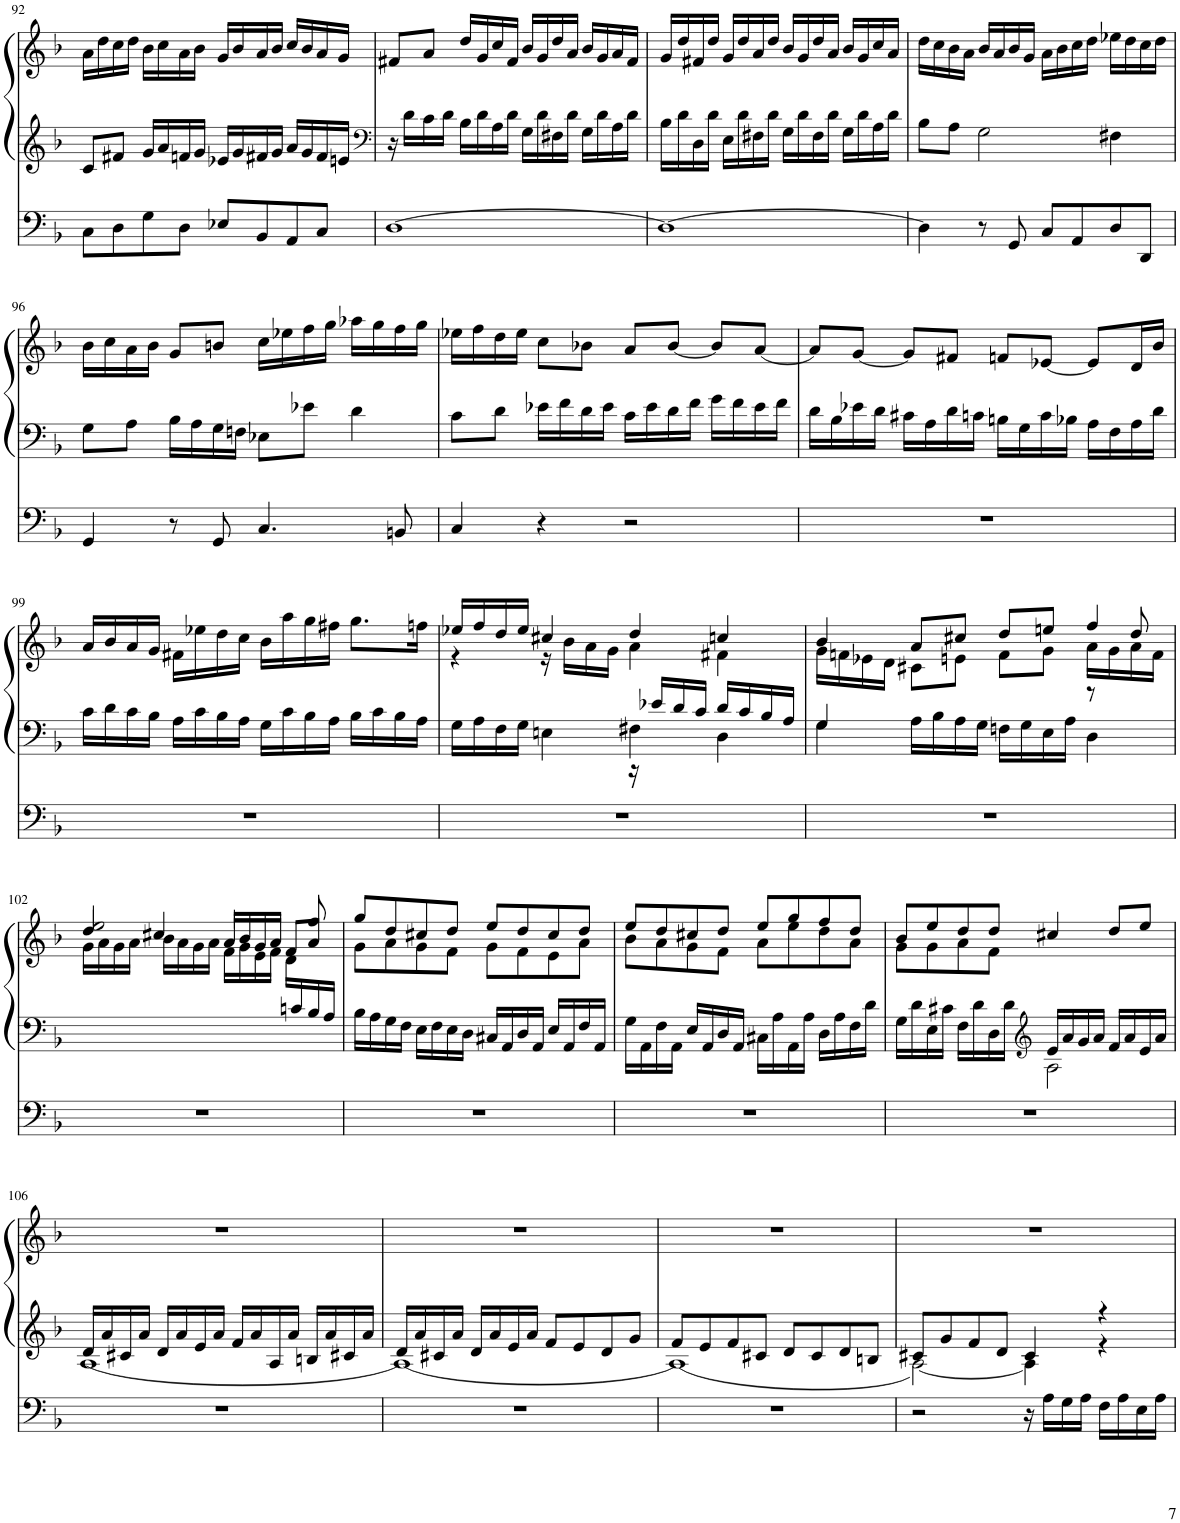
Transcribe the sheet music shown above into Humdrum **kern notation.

**kern	**kern	**kern
*part2	*part1	*part1
*staff3	*staff2	*staff1
*I"Organ	*I"Organ	*
!!LO:PB:g=z
*clefF4	*clefG2	*clefG2
*k[b-]	*k[b-]	*k[b-]
*M4/4	*M4/4	*M4/4
=92	=92	=92
8C\L	8c/L	16a\LL
.	.	16dd\
8D\	8f#X/J	16cc\
.	.	16dd\JJ
8G\	16g/LL	16b-\LL
.	16a/	16cc\
8D\J	16fn/	16a\
.	16g/JJ	16b-\JJ
8E-X/L	16e-X/LL	16g/LL
.	16g/	16b-/
8BB-/	16f#X/	16a/
.	16g/JJ	16b-/JJ
8AA/	16a/LL	16cc/LL
.	16g/	16b-/
8C/J	16f#/	16a/
.	16en/JJ	16g/JJ
=93	=93	=93
*	*clefF4	*
[1D	16r	8f#X/L
.	16d\LL	.
.	16c\	8a/J
.	16d\JJ	.
.	16B-\LL	16dd/LL
.	16d\	16g/
.	16A\	16cc/
.	16d\JJ	16f#/JJ
.	16G\LL	16b-/LL
.	16d\	16g/
.	16F#X\	16dd/
.	16d\JJ	16a/JJ
.	16G\LL	16b-/LL
.	16d\	16g/
.	16A\	16a/
.	16d\JJ	16f#/JJ
=94	=94	=94
1D_	16B-\LL	16g/LL
.	16d\	16dd/
.	16D\	16f#X/
.	16d\JJ	16dd/JJ
.	16E\LL	16g/LL
.	16d\	16dd/
.	16F#X\	16a/
.	16d\JJ	16dd/JJ
.	16G\LL	16b-/LL
.	16d\	16g/
.	16F#\	16dd/
.	16d\JJ	16a/JJ
.	16G\LL	16b-/LL
.	16d\	16g/
.	16A\	16cc/
.	16d\JJ	16a/JJ
=95	=95	=95
4D\]	8B-\L	16dd\LL
.	.	16cc\
.	8A\J	16b-\
.	.	16a\JJ
8r	2G\	16b-/LL
.	.	16a/
8GG/	.	16b-/
.	.	16g/JJ
8C/L	.	16a\LL
.	.	16b-\
8AA/	.	16cc\
.	.	16dd\JJ
8D/	4F#X\	16ee-X\LL
.	.	16dd\
8DD/J	.	16cc\
.	.	16dd\JJ
!!LO:LB:g=z
=96	=96	=96
4GG/	8G\L	16b-\LL
.	.	16cc\
.	8A\J	16a\
.	.	16b-\JJ
8r	16B-\LL	8g/L
.	16A\	.
8GG/	16G\	8bn/J
.	16Fn\JJ	.
4.C/	8E-X\L	16cc\LL
.	.	16ee-X\
.	8e-X\J	16ff\
.	.	16gg\JJ
.	4d\	16aa-X\LL
.	.	16gg\
8BBn/	.	16ff\
.	.	16gg\JJ
=97	=97	=97
4C/	8c\L	16ee-X\LL
.	.	16ff\
.	8d\J	16dd\
.	.	16ee-\JJ
4r	16e-X\LL	8cc\L
.	16f\	.
.	16d\	8b-X\J
.	16e-\JJ	.
2r	16c\LL	8a/L
.	16e-\	.
.	16d\	[8b-/J
.	16f\JJ	.
.	16g\LL	8b-/L]
.	16f\	.
.	16e-\	[8a/J
.	16f\JJ	.
=98	=98	=98
1r	16d\LL	8a/L]
.	16B-\	.
.	16e-X\	[8g/J
.	16d\JJ	.
.	16c#X\LL	8g/L]
.	16A\	.
.	16d\	8f#X/J
.	16cn\JJ	.
.	16Bn\LL	8fn/L
.	16G\	.
.	16c\	[8e-X/J
.	16B-X\JJ	.
.	16A\LL	8e-/L]
.	16F\	.
.	16A\	16d/L
.	16d\JJ	16b-/JJ
!!LO:LB:g=z
=99	=99	=99
1r	16c\LL	16a/LL
.	16d\	16b-/
.	16c\	16a/
.	16B-\JJ	16g/JJ
.	16A\LL	16f#X\LL
.	16c\	16ee-X\
.	16B-\	16dd\
.	16A\JJ	16cc\JJ
.	16G\LL	16b-\LL
.	16c\	16aa\
.	16B-\	16gg\
.	16A\JJ	16ff#X\JJ
.	16B-\LL	8.gg\L
.	16c\	.
.	16B-\	.
.	16A\JJ	16ffn\Jk
=100	=100	=100
*	*^	*^
1r	16G\LL	2ryy	16ee-X/LL	4r
.	16A\	.	16ff/	.
.	16F\	.	16dd/	.
.	16G\JJ	.	16ee-/JJ	.
.	4En\	.	4cc#X/	16r
.	.	.	.	16b-\LL
.	.	.	.	16a\
.	.	.	.	16g\JJ
.	4F#X\	16r	4dd/	4a\
.	.	16e-X/LL	.	.
.	.	16d/	.	.
.	.	16c/JJ	.	.
.	4D\	16d/LL	4ccn/	4f#X\
.	.	16c/	.	.
.	.	16B-/	.	.
.	.	16A/JJ	.	.
=101	=101	=101	=101	=101
*	*	*	*	*^
1r	4G/	4G\	4b-/	16g\LL	2.ryy
.	.	.	.	16fn\	.
.	.	.	.	16e-X\	.
.	.	.	.	16d\JJ	.
.	16A\LL	2.ryy	8a/L	8c#X\L	.
.	16B-\	.	.	.	.
.	16A\	.	8cc#X/J	8en\J	.
.	16G\JJ	.	.	.	.
.	16Fn\LL	.	8dd/L	8f\L	.
.	16G\	.	.	.	.
.	16E\	.	8een/J	8g\J	.
.	16A\JJ	.	.	.	.
.	4D\	.	4ff/	16a\LL	8r
.	.	.	.	16g\	.
.	.	.	.	16a\	8dd/
.	.	.	.	16f\JJ	.
!!LO:LB:g=z	!!	!!
=102	=102	=102	=102	=102	=102
1r	16ryy	1ryy	2ee/	16g\LL	4dd/
.	.	.	.	16a\	.
.	.	.	.	16g\	.
.	.	.	.	16a\JJ	.
.	.	.	.	16b-\LL	4cc#X/
.	.	.	.	16a\	.
.	.	.	.	16g\	.
.	.	.	.	16a\JJ	.
.	.	.	16a/LL	16f\LL	4.dd/
.	.	.	16b-/	16g\	.
.	.	.	16g/	16e\	.
.	.	.	16a/JJ	16f\JJ	.
.	.	.	8f/L	16d\LL	.
.	16cn/	.	.	8.ryy	.
.	16B-/	.	8a/J	.	8ff/
.	16A/JJ	.	.	.	.
*	*v	*v	*	*	*
*	*	*	*v	*v
=103	=103	=103	=103
1r	16B-\LL	8gg/L	8g\L
.	16A\	.	.
.	16G\	8dd/	8a\
.	16F\JJ	.	.
.	16E\LL	8cc#X/	8g\
.	16F\	.	.
.	16E\	8dd/J	8f\J
.	16D\JJ	.	.
.	16C#X/LL	8ee/L	8g\L
.	16AA/	.	.
.	16D/	8dd/	8f\
.	16AA/JJ	.	.
.	16E/LL	8cc#/	8e\
.	16AA/	.	.
.	16F/	8dd/J	8a\J
.	16AA/JJ	.	.
=104	=104	=104	=104
1r	16G\LL	8ee/L	8b-\L
.	16AA\	.	.
.	16F\	8dd/	8a\
.	16AA\JJ	.	.
.	16E/LL	8cc#X/	8g\
.	16AA/	.	.
.	16D/	8dd/J	8f\J
.	16AA/JJ	.	.
.	16C#X\LL	8ee/L	8a\L
.	16A\	.	.
.	16AA\	8gg/	8ee\
.	16A\JJ	.	.
.	16D\LL	8ff/	8dd\
.	16A\	.	.
.	16F\	8dd/J	8a\J
.	16d\JJ	.	.
=105	=105	=105	=105
*	*^	*	*
1r	16G\LL	2ryy	8b-/L	8g\L
.	16d\	.	.	.
.	16E\	.	8ee/	8g\
.	16c#X\JJ	.	.	.
.	16F\LL	.	8dd/	8a\
.	16d\	.	.	.
.	16D\	.	8dd/J	8f\J
.	16d\JJ	.	.	.
*	*clefG2	*	*	*
.	16e/LL	2A\	4cc#X/	2ryy
.	16a/	.	.	.
.	16g/	.	.	.
.	16a/JJ	.	.	.
.	16f/LL	.	8dd/L	.
.	16a/	.	.	.
.	16e/	.	8ee/J	.
.	16a/JJ	.	.	.
*	*	*	*v	*v
!!LO:LB:g=z
=106	=106	=106	=106
1r	16d/LL	1A	1r
.	16a/	.	.
.	16c#X/	.	.
.	16a/JJ	.	.
.	16d/LL	.	.
.	16a/	.	.
.	16e/	.	.
.	16a/JJ	.	.
.	16f/LL	.	.
.	16a/	.	.
.	16A/	.	.
.	16a/JJ	.	.
.	16Bn/LL	.	.
.	16a/	.	.
.	16c#X/	.	.
.	16a/JJ	.	.
=107	=107	=107	=107
1r	16d/LL	1A	1r
.	16a/	.	.
.	16c#X/	.	.
.	16a/JJ	.	.
.	16d/LL	.	.
.	16a/	.	.
.	16e/	.	.
.	16a/JJ	.	.
.	8f/L	.	.
.	8e/	.	.
.	8d/	.	.
.	8g/J	.	.
=108	=108	=108	=108
1r	8f/L	1A	1r
.	8e/	.	.
.	8f/	.	.
.	8c#X/J	.	.
.	8d/L	.	.
.	8c#/	.	.
.	8d/	.	.
.	8Bn/J	.	.
=109	=109	=109	=109
2r	8c#X/L	[2A\	1r
.	8g/	.	.
.	8f/	.	.
.	8d/J	.	.
16r	4c#/	4A\]	.
16A\LL	.	.	.
16G\	.	.	.
16A\JJ	.	.	.
16F\LL	4r	4r	.
16A\	.	.	.
16E\	.	.	.
16A\JJ	.	.	.
*	*v	*v	*
=	=	=
*-	*-	*-
